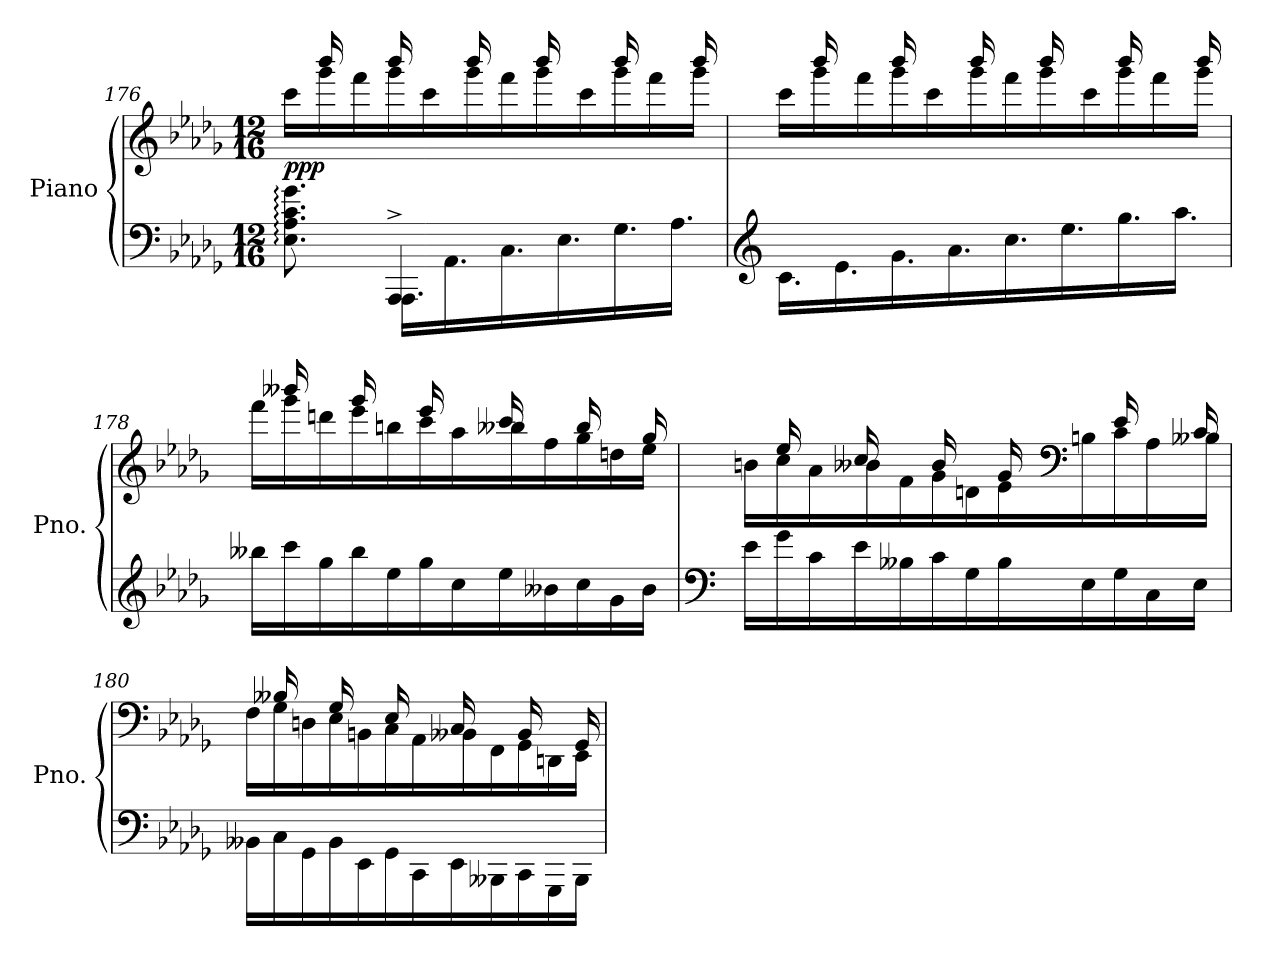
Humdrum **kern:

**kern	**kern	**dynam
*part1	*part1	*part1
*staff2	*staff1	*staff1/2
*I"Piano	*	*
*I'Pno.	*	*
!!LO:LB:g=z
*clefF4	*clefG2	*
*k[b-e-a-d-g-]	*k[b-e-a-d-g-]	*
*D-:	*D-:	*
*M12/16	*M12/16	*
=176	=176	=176
*^	*^	*
!	!	!	!	!LO:DY:b
8.E-\: 8.A-\: 8.c\: 8.g-\:	8.ryy	16ryy	16ccc\LL	ppp
.	.	16bbb-/	16ggg-\	.
.	.	16ryy	16fff\	.
4AAA-^/	16.AAA-\LL	16bbb-/	16ggg-\	.
.	.	16ryy	16ccc\	.
.	16.AA-\	.	.	.
.	.	16bbb-/	16ggg-\	.
.	16.C\	16ryy	16fff\	.
4ryy	.	16bbb-/	16ggg-\	.
.	16.E-\	.	.	.
.	.	16ryy	16ccc\	.
.	16.G-\	16bbb-/	16ggg-\	.
.	.	16ryy	16fff\	.
.	16.A-\JJ	.	.	.
16ryy	.	16bbb-/	16ggg-\JJ	.
!!LO:PB:g=z	!!
=177	=177	=177	=177	=177
*clefG2	*	*	*	*
2.ryy	16.c\LL	16ryy	16ccc\LL	.
.	.	16bbb-/	16ggg-\	.
.	16.e-\	.	.	.
.	.	16ryy	16fff\	.
.	16.g-\	16bbb-/	16ggg-\	.
.	.	16ryy	16ccc\	.
.	16.a-\	.	.	.
.	.	16bbb-/	16ggg-\	.
.	16.cc\	16ryy	16fff\	.
.	.	16bbb-/	16ggg-\	.
.	16.ee-\	.	.	.
.	.	16ryy	16ccc\	.
.	16.gg-\	16bbb-/	16ggg-\	.
.	.	16ryy	16fff\	.
.	16.aa-\JJ	.	.	.
.	.	16bbb-/	16ggg-\JJ	.
*v	*v	*	*	*
=178	=178	=178	=178
16bb--X\LL	16ryy	16fff\LL	.
16ccc\	16bbb--X/	16ggg-\	.
16gg-\	16ryy	16dddn\	.
16bb--\	16ggg-/	16eee-\	.
16ee-\	16ryy	16bbn\	.
16gg-\	16eee-/	16ccc\	.
16cc\	16ryy	16aa-\	.
16ee-\	16ccc/	16bb--X\	.
16b--X\	16ryy	16ff\	.
16cc\	16bb--/	16gg-\	.
16g-\	16ryy	16ddn\	.
16b--\JJ	16gg-/	16ee-\JJ	.
!!LO:LB:g=z	!!
=179	=179	=179	=179
*clefF4	*	*	*
16e-\LL	16ryy	16bn\LL	.
16g-\	16ee-/	16cc\	.
16c\	16ryy	16a-\	.
16e-\	16cc/	16b--X\	.
16B--X\	16ryy	16f\	.
16c\	16b--/	16g-\	.
16G-\	16ryy	16dn\	.
16B--\	16g-/	16e-\	.
*	*clefF4	*	*
16E-\	16ryy	16Bn\	.
16G-\	16e-/	16c\	.
16C\	16ryy	16A-\	.
16E-\JJ	16c/	16B--X\JJ	.
!!LO:LB:g=z	!!
=180	=180	=180	=180
16BB--X\LL	16ryy	16F\LL	.
16C\	16B--X/	16G-\	.
16GG-\	16ryy	16Dn\	.
16BB--\	16G-/	16E-\	.
16EE-\	16ryy	16BBn\	.
16GG-\	16E-/	16C\	.
16CC\	16ryy	16AA-\	.
16EE-\	16C/	16BB--X\	.
16BBB--X\	16ryy	16FF\	.
16CC\	16BB--/	16GG-\	.
16GGG-\	16ryy	16DDn\	.
16BBB--\JJ	16GG-/	16EE-\JJ	.
*	*v	*v	*
=	=	=
*-	*-	*-
